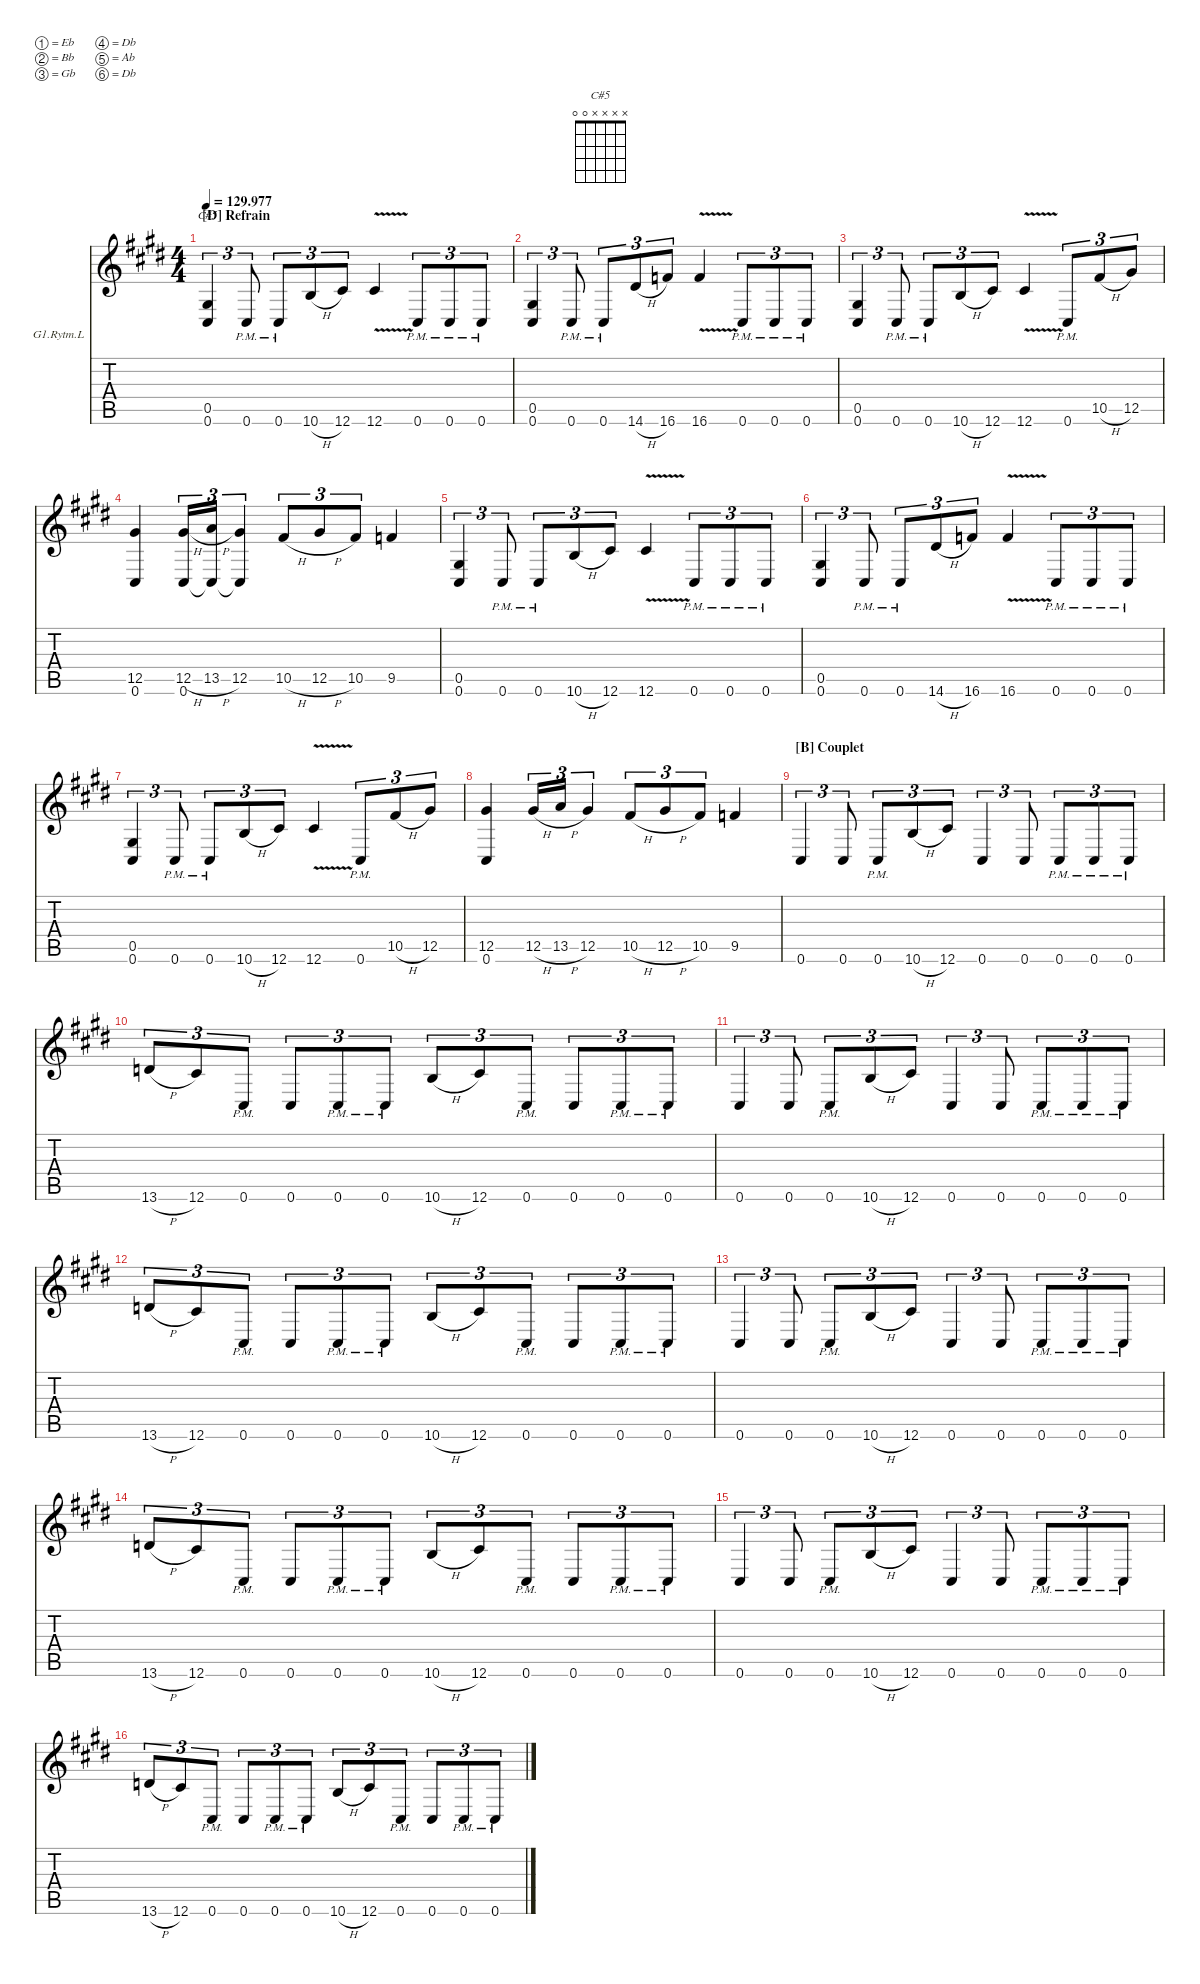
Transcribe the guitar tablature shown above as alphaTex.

\defaultSystemsLayout 4
\hideDynamics
\bracketExtendMode nobrackets
\firstSystemTrackNameOrientation horizontal
\track ("GTR1_Rythm L" "G1.Rytm.L") {defaultSystemsLayout 4 instrument distortionguitar}
\staff {score tabs}
\tuning (Eb4 Bb3 Gb3 Db3 Ab2 Db2)
\chord ("C#5" x x x x 0 0) {showfingering false}
\ts (4 4)
\section ("D" "Refrain")
\tempo
129.977
\accidentals auto
\clef g2
\ottava regular
\simile none
\ks e
(0.6{acc #} 0.5{acc #}).4{tu (3 2) ch "C#5" dy mf beam Up} 0.6{pm acc #}.8{tu (3 2) beam Up} 0.6{pm acc #}.8{tu (3 2) beam Up} 10.6{h acc forcenatural}.8{tu (3 2) beam Up} 12.6{acc #}.8{tu (3 2) beam Up} 12.6{v acc #}.4{beam Up} 0.6{pm acc #}.8{tu (3 2) beam Up} 0.6{pm acc #}.8{tu (3 2) beam Up} 0.6{pm acc #}.8{tu (3 2) beam Up} |
(0.6{acc #} 0.5{acc #}).4{tu (3 2) beam Up} 0.6{pm acc #}.8{tu (3 2) beam Up} 0.6{pm acc #}.8{tu (3 2) beam Up} 14.6{h acc #}.8{tu (3 2) beam Up} 16.6{acc forcenatural}.8{tu (3 2) beam Up} 16.6{v acc forcenatural}.4{beam Up} 0.6{pm acc #}.8{tu (3 2) beam Up} 0.6{pm acc #}.8{tu (3 2) beam Up} 0.6{pm acc #}.8{tu (3 2) beam Up} |
(0.6{acc #} 0.5{acc #}).4{tu (3 2) beam Up} 0.6{pm acc #}.8{tu (3 2) beam Up} 0.6{pm acc #}.8{tu (3 2) beam Up} 10.6{h acc forcenatural}.8{tu (3 2) beam Up} 12.6{acc #}.8{tu (3 2) beam Up} 12.6{v acc #}.4{beam Up} 0.6{pm acc #}.8{tu (3 2) beam Up} 10.5{h acc #}.8{tu (3 2) beam Up} 12.5{acc #}.8{tu (3 2) beam Up} |
(12.5{acc #} 0.6{acc #}).4{beam Up} (12.5{h acc #} 0.6{acc #}).16{tu (3 2) beam Up} (13.5{h acc forcenatural} 0.6{t acc #}).16{tu (3 2) beam Up} (12.5{acc #} 0.6{t acc #}).4{tu (3 2) beam Up} 10.5{h acc #}.8{tu (3 2) beam Up} 12.5{h acc #}.8{tu (3 2) beam Up} 10.5{acc #}.8{tu (3 2) beam Up} 9.5{acc forcenatural}.4{beam Up} |
(0.6{acc #} 0.5{acc #}).4{tu (3 2) beam Up} 0.6{pm acc #}.8{tu (3 2) beam Up} 0.6{pm acc #}.8{tu (3 2) beam Up} 10.6{h acc forcenatural}.8{tu (3 2) beam Up} 12.6{acc #}.8{tu (3 2) beam Up} 12.6{v acc #}.4{beam Up} 0.6{pm acc #}.8{tu (3 2) beam Up} 0.6{pm acc #}.8{tu (3 2) beam Up} 0.6{pm acc #}.8{tu (3 2) beam Up} |
(0.6{acc #} 0.5{acc #}).4{tu (3 2) beam Up} 0.6{pm acc #}.8{tu (3 2) beam Up} 0.6{pm acc #}.8{tu (3 2) beam Up} 14.6{h acc #}.8{tu (3 2) beam Up} 16.6{acc forcenatural}.8{tu (3 2) beam Up} 16.6{v acc forcenatural}.4{beam Up} 0.6{pm acc #}.8{tu (3 2) beam Up} 0.6{pm acc #}.8{tu (3 2) beam Up} 0.6{pm acc #}.8{tu (3 2) beam Up} |
(0.6{acc #} 0.5{acc #}).4{tu (3 2) beam Up} 0.6{pm acc #}.8{tu (3 2) beam Up} 0.6{pm acc #}.8{tu (3 2) beam Up} 10.6{h acc forcenatural}.8{tu (3 2) beam Up} 12.6{acc #}.8{tu (3 2) beam Up} 12.6{v acc #}.4{beam Up} 0.6{pm acc #}.8{tu (3 2) beam Up} 10.5{h acc #}.8{tu (3 2) beam Up} 12.5{acc #}.8{tu (3 2) beam Up} |
(12.5{acc #} 0.6{acc #}).4{beam Up} 12.5{h acc #}.16{tu (3 2) beam Up} 13.5{h acc forcenatural}.16{tu (3 2) beam Up} 12.5{acc #}.4{tu (3 2) beam Up} 10.5{h acc #}.8{tu (3 2) beam Up} 12.5{h acc #}.8{tu (3 2) beam Up} 10.5{acc #}.8{tu (3 2) beam Up} 9.5{acc forcenatural}.4{beam Up} |
\section ("B" "Couplet")
0.6{acc #}.4{tu (3 2) beam Up} 0.6{acc #}.8{tu (3 2) beam Up} 0.6{pm acc #}.8{tu (3 2) beam Up} 10.6{h acc forcenatural}.8{tu (3 2) beam Up} 12.6{acc #}.8{tu (3 2) beam Up} 0.6{acc #}.4{tu (3 2) beam Up} 0.6{acc #}.8{tu (3 2) beam Up} 0.6{pm acc #}.8{tu (3 2) beam Up} 0.6{pm acc #}.8{tu (3 2) beam Up} 0.6{pm acc #}.8{tu (3 2) beam Up} |
13.6{h acc forcenatural}.8{tu (3 2) beam Up} 12.6{acc #}.8{tu (3 2) beam Up} 0.6{pm acc #}.8{tu (3 2) beam Up} 0.6{acc #}.8{tu (3 2) beam Up} 0.6{pm acc #}.8{tu (3 2) beam Up} 0.6{pm acc #}.8{tu (3 2) beam Up} 10.6{h acc forcenatural}.8{tu (3 2) beam Up} 12.6{acc #}.8{tu (3 2) beam Up} 0.6{pm acc #}.8{tu (3 2) beam Up} 0.6{acc #}.8{tu (3 2) beam Up} 0.6{pm acc #}.8{tu (3 2) beam Up} 0.6{pm acc #}.8{tu (3 2) beam Up} |
0.6{acc #}.4{tu (3 2) beam Up} 0.6{acc #}.8{tu (3 2) beam Up} 0.6{pm acc #}.8{tu (3 2) beam Up} 10.6{h acc forcenatural}.8{tu (3 2) beam Up} 12.6{acc #}.8{tu (3 2) beam Up} 0.6{acc #}.4{tu (3 2) beam Up} 0.6{acc #}.8{tu (3 2) beam Up} 0.6{pm acc #}.8{tu (3 2) beam Up} 0.6{pm acc #}.8{tu (3 2) beam Up} 0.6{pm acc #}.8{tu (3 2) beam Up} |
13.6{h acc forcenatural}.8{tu (3 2) beam Up} 12.6{acc #}.8{tu (3 2) beam Up} 0.6{pm acc #}.8{tu (3 2) beam Up} 0.6{acc #}.8{tu (3 2) beam Up} 0.6{pm acc #}.8{tu (3 2) beam Up} 0.6{pm acc #}.8{tu (3 2) beam Up} 10.6{h acc forcenatural}.8{tu (3 2) beam Up} 12.6{acc #}.8{tu (3 2) beam Up} 0.6{pm acc #}.8{tu (3 2) beam Up} 0.6{acc #}.8{tu (3 2) beam Up} 0.6{pm acc #}.8{tu (3 2) beam Up} 0.6{pm acc #}.8{tu (3 2) beam Up} |
0.6{acc #}.4{tu (3 2) beam Up} 0.6{acc #}.8{tu (3 2) beam Up} 0.6{pm acc #}.8{tu (3 2) beam Up} 10.6{h acc forcenatural}.8{tu (3 2) beam Up} 12.6{acc #}.8{tu (3 2) beam Up} 0.6{acc #}.4{tu (3 2) beam Up} 0.6{acc #}.8{tu (3 2) beam Up} 0.6{pm acc #}.8{tu (3 2) beam Up} 0.6{pm acc #}.8{tu (3 2) beam Up} 0.6{pm acc #}.8{tu (3 2) beam Up} |
13.6{h acc forcenatural}.8{tu (3 2) beam Up} 12.6{acc #}.8{tu (3 2) beam Up} 0.6{pm acc #}.8{tu (3 2) beam Up} 0.6{acc #}.8{tu (3 2) beam Up} 0.6{pm acc #}.8{tu (3 2) beam Up} 0.6{pm acc #}.8{tu (3 2) beam Up} 10.6{h acc forcenatural}.8{tu (3 2) beam Up} 12.6{acc #}.8{tu (3 2) beam Up} 0.6{pm acc #}.8{tu (3 2) beam Up} 0.6{acc #}.8{tu (3 2) beam Up} 0.6{pm acc #}.8{tu (3 2) beam Up} 0.6{pm acc #}.8{tu (3 2) beam Up} |
0.6{acc #}.4{tu (3 2) beam Up} 0.6{acc #}.8{tu (3 2) beam Up} 0.6{pm acc #}.8{tu (3 2) beam Up} 10.6{h acc forcenatural}.8{tu (3 2) beam Up} 12.6{acc #}.8{tu (3 2) beam Up} 0.6{acc #}.4{tu (3 2) beam Up} 0.6{acc #}.8{tu (3 2) beam Up} 0.6{pm acc #}.8{tu (3 2) beam Up} 0.6{pm acc #}.8{tu (3 2) beam Up} 0.6{pm acc #}.8{tu (3 2) beam Up} |
13.6{h acc forcenatural}.8{tu (3 2) beam Up} 12.6{acc #}.8{tu (3 2) beam Up} 0.6{pm acc #}.8{tu (3 2) beam Up} 0.6{acc #}.8{tu (3 2) beam Up} 0.6{pm acc #}.8{tu (3 2) beam Up} 0.6{pm acc #}.8{tu (3 2) beam Up} 10.6{h acc forcenatural}.8{tu (3 2) beam Up} 12.6{acc #}.8{tu (3 2) beam Up} 0.6{pm acc #}.8{tu (3 2) beam Up} 0.6{acc #}.8{tu (3 2) beam Up} 0.6{pm acc #}.8{tu (3 2) beam Up} 0.6{pm acc #}.8{tu (3 2) beam Up}
